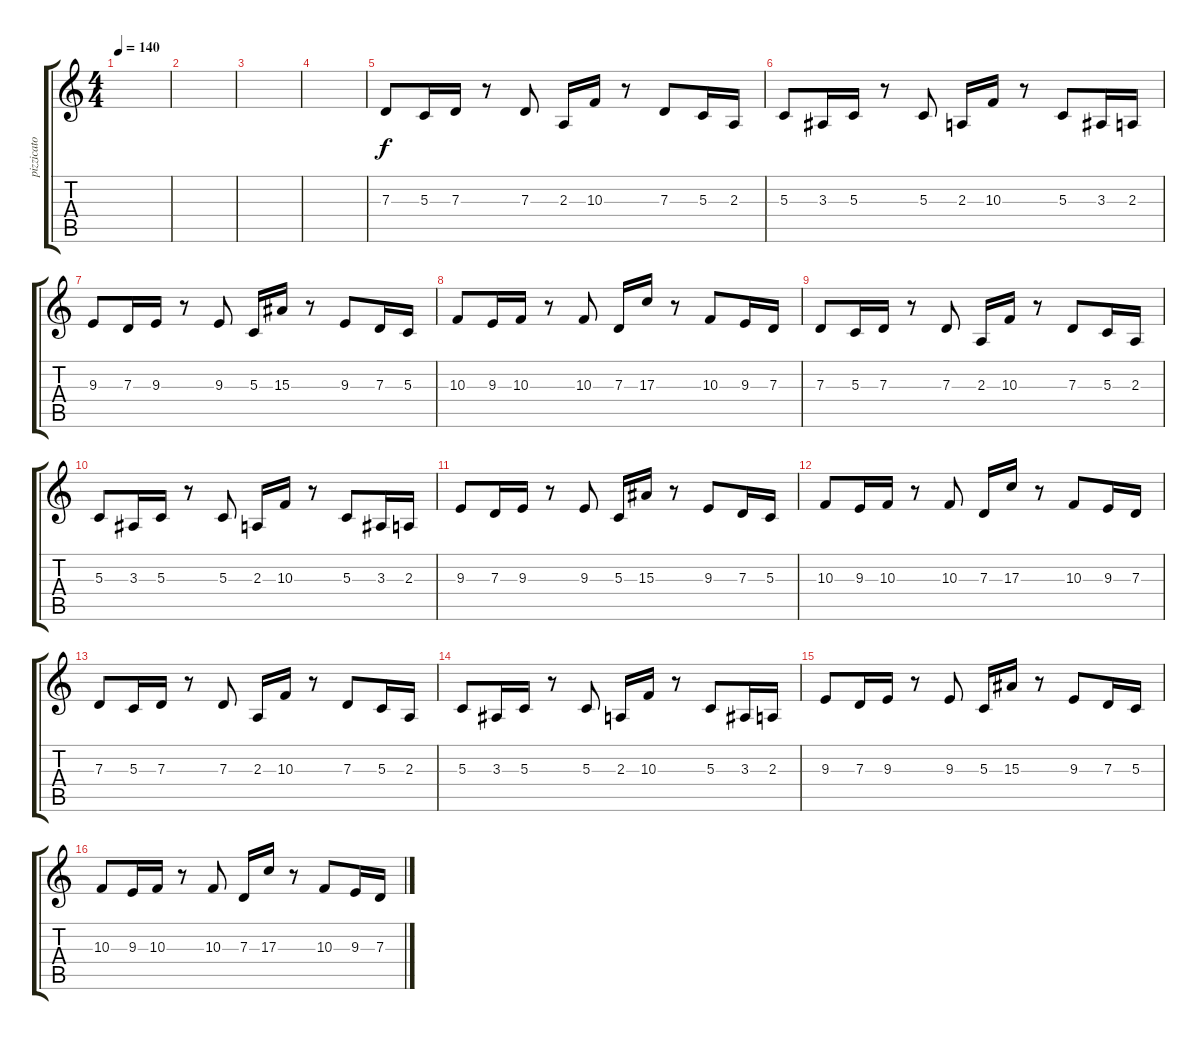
\track ("pizzicato" "pizzicato") {instrument pizzicatostrings}
\staff {score tabs}
\tuning (E4 B3 G3 D3 A2 E2) {hide}
\ts (4 4)
\tempo 140
\clef g2
\ks c
|
|
|
|
7.3.8 5.3.16 7.3.16 r.8 7.3.8 2.3.16 10.3.16 r.8 7.3.8 5.3.16 2.3.16 |
5.3.8 3.3.16 5.3.16 r.8 5.3.8 2.3.16 10.3.16 r.8 5.3.8 3.3.16 2.3.16 |
9.3.8 7.3.16 9.3.16 r.8 9.3.8 5.3.16 15.3.16 r.8 9.3.8 7.3.16 5.3.16 |
10.3.8 9.3.16 10.3.16 r.8 10.3.8 7.3.16 17.3.16 r.8 10.3.8 9.3.16 7.3.16 |
7.3.8 5.3.16 7.3.16 r.8 7.3.8 2.3.16 10.3.16 r.8 7.3.8 5.3.16 2.3.16 |
5.3.8 3.3.16 5.3.16 r.8 5.3.8 2.3.16 10.3.16 r.8 5.3.8 3.3.16 2.3.16 |
9.3.8 7.3.16 9.3.16 r.8 9.3.8 5.3.16 15.3.16 r.8 9.3.8 7.3.16 5.3.16 |
10.3.8 9.3.16 10.3.16 r.8 10.3.8 7.3.16 17.3.16 r.8 10.3.8 9.3.16 7.3.16 |
7.3.8 5.3.16 7.3.16 r.8 7.3.8 2.3.16 10.3.16 r.8 7.3.8 5.3.16 2.3.16 |
5.3.8 3.3.16 5.3.16 r.8 5.3.8 2.3.16 10.3.16 r.8 5.3.8 3.3.16 2.3.16 |
9.3.8 7.3.16 9.3.16 r.8 9.3.8 5.3.16 15.3.16 r.8 9.3.8 7.3.16 5.3.16 |
10.3.8 9.3.16 10.3.16 r.8 10.3.8 7.3.16 17.3.16 r.8 10.3.8 9.3.16 7.3.16
